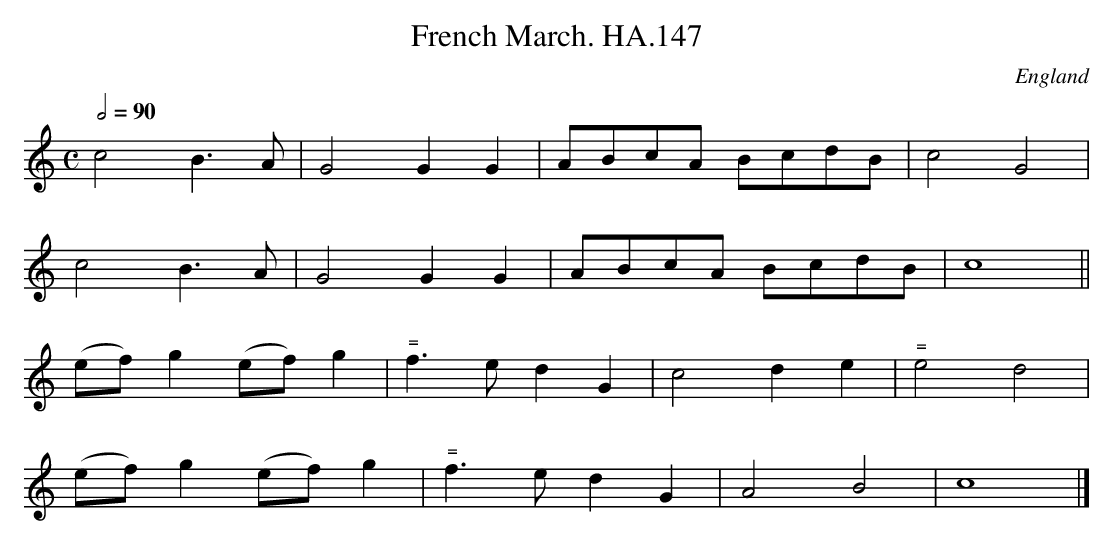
X:1
T:French March. HA.147
M:C
L:1/8
Q:1/2=90
O:England
K:C major
c4B3A|G4G2G2|ABcA BcdB|c4G4|!
c4B3A|G4G2G2|ABcA BcdB|c8||!
(ef)g2(ef)g2|"^="f3ed2G2|c4d2e2|"^="e4d4|!
(ef)g2(ef)g2|"^="f3ed2G2|A4B4|c8|]
